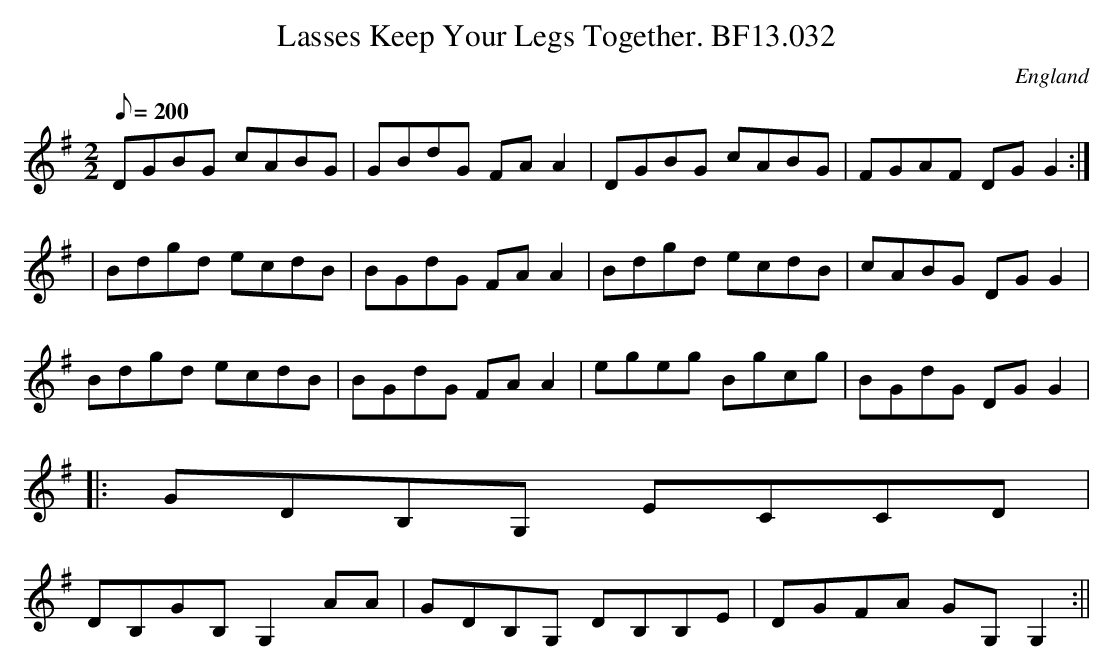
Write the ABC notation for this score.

X:1
T:Lasses Keep Your Legs Together. BF13.032
M:2/2
L:1/8
Q:200
O:England
K:G major
DGBG cABG|GBdG FAA2|DGBG cABG|FGAF DGG2:|!
|Bdgd ecdB|BGdG FAA2|Bdgd ecdB|cABG DGG2|!
Bdgd ecdB|BGdG FAA2|egeg Bgcg|BGdG DGG2|!
|:GDB,G, ECCD|!DB,GB, G,2AA|GDB,G, DB,B,E|DGFA GG,G,2:||
